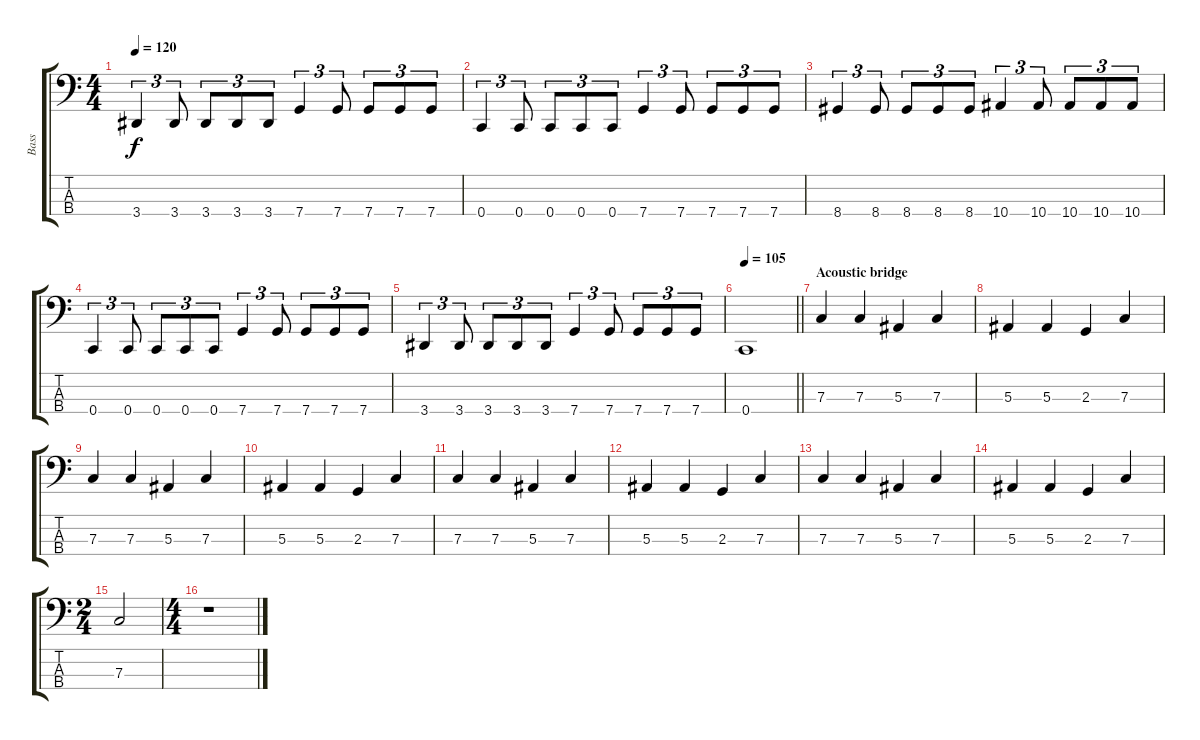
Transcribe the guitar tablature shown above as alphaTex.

\track ("Bass" "Bass") {instrument electricbasspick}
\staff {score tabs}
\tuning (Eb2 Bb1 F1 C1) {hide}
\ts (4 4)
\tempo 120
\clef f4
\ks c
3.4.4{tu (3 2) dy f} 3.4.8{tu (3 2)} 3.4.8{tu (3 2)} 3.4.8{tu (3 2)} 3.4.8{tu (3 2)} 7.4.4{tu (3 2)} 7.4.8{tu (3 2)} 7.4.8{tu (3 2)} 7.4.8{tu (3 2)} 7.4.8{tu (3 2)} |
0.4.4{tu (3 2)} 0.4.8{tu (3 2)} 0.4.8{tu (3 2)} 0.4.8{tu (3 2)} 0.4.8{tu (3 2)} 7.4.4{tu (3 2)} 7.4.8{tu (3 2)} 7.4.8{tu (3 2)} 7.4.8{tu (3 2)} 7.4.8{tu (3 2)} |
8.4.4{tu (3 2)} 8.4.8{tu (3 2)} 8.4.8{tu (3 2)} 8.4.8{tu (3 2)} 8.4.8{tu (3 2)} 10.4.4{tu (3 2)} 10.4.8{tu (3 2)} 10.4.8{tu (3 2)} 10.4.8{tu (3 2)} 10.4.8{tu (3 2)} |
0.4.4{tu (3 2)} 0.4.8{tu (3 2)} 0.4.8{tu (3 2)} 0.4.8{tu (3 2)} 0.4.8{tu (3 2)} 7.4.4{tu (3 2)} 7.4.8{tu (3 2)} 7.4.8{tu (3 2)} 7.4.8{tu (3 2)} 7.4.8{tu (3 2)} |
3.4.4{tu (3 2)} 3.4.8{tu (3 2)} 3.4.8{tu (3 2)} 3.4.8{tu (3 2)} 3.4.8{tu (3 2)} 7.4.4{tu (3 2)} 7.4.8{tu (3 2)} 7.4.8{tu (3 2)} 7.4.8{tu (3 2)} 7.4.8{tu (3 2)} |
\tempo 105
\barLineRight lightlight
0.4.1 |
\section ("" "Acoustic bridge")
7.3.4{instrument acousticbass} 7.3.4 5.3.4 7.3.4 |
5.3.4 5.3.4 2.3.4 7.3.4 |
7.3.4 7.3.4 5.3.4 7.3.4 |
5.3.4 5.3.4 2.3.4 7.3.4 |
7.3.4 7.3.4 5.3.4 7.3.4 |
5.3.4 5.3.4 2.3.4 7.3.4 |
7.3.4 7.3.4 5.3.4 7.3.4 |
5.3.4 5.3.4 2.3.4 7.3.4 |
\ts (2 4)
7.3.2 |
\ts (4 4)
r.1
